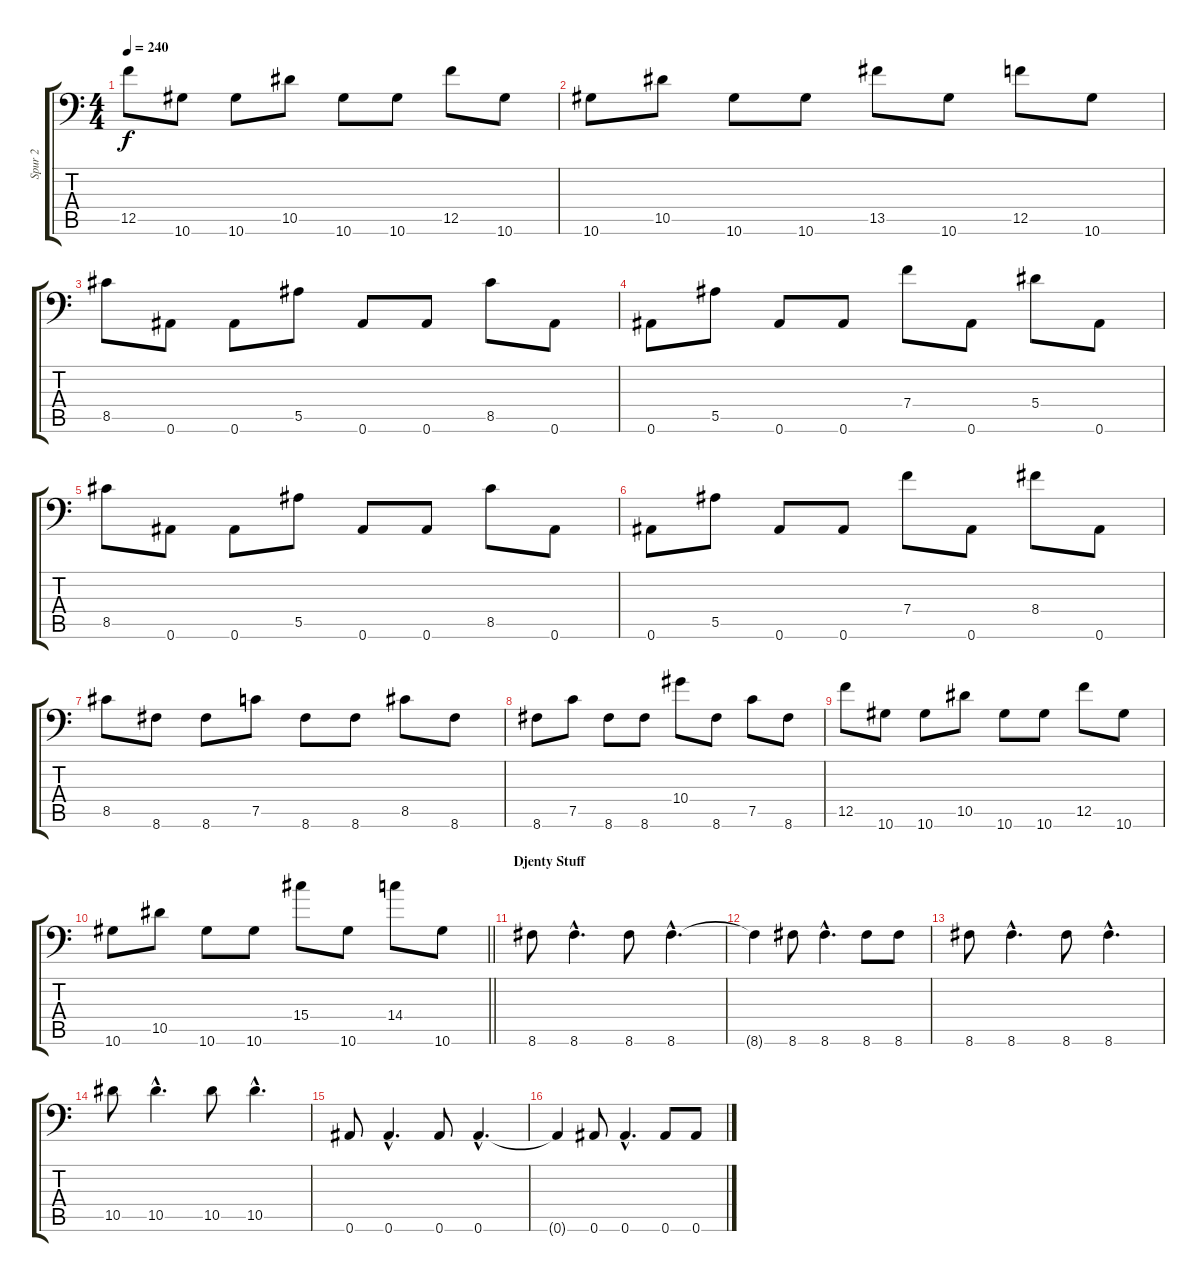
\track ("Spur 2" "Spur 2") {instrument overdrivenguitar}
\staff {score tabs}
\tuning (C4 G3 Eb3 Bb2 F2 Bb1) {hide}
\ts (4 4)
\tempo 240
\clef f4
\ks c
12.5.8{dy f} 10.6.8 10.6.8 10.5.8 10.6.8 10.6.8 12.5.8 10.6.8 |
10.6.8 10.5.8 10.6.8 10.6.8 13.5.8 10.6.8 12.5.8 10.6.8 |
8.5.8 0.6.8 0.6.8 5.5.8 0.6.8 0.6.8 8.5.8 0.6.8 |
0.6.8 5.5.8 0.6.8 0.6.8 7.4.8 0.6.8 5.4.8 0.6.8 |
8.5.8 0.6.8 0.6.8 5.5.8 0.6.8 0.6.8 8.5.8 0.6.8 |
0.6.8 5.5.8 0.6.8 0.6.8 7.4.8 0.6.8 8.4.8 0.6.8 |
8.5.8 8.6.8 8.6.8 7.5.8 8.6.8 8.6.8 8.5.8 8.6.8 |
8.6.8 7.5.8 8.6.8 8.6.8 10.4.8 8.6.8 7.5.8 8.6.8 |
12.5.8 10.6.8 10.6.8 10.5.8 10.6.8 10.6.8 12.5.8 10.6.8 |
\barLineRight lightlight
10.6.8 10.5.8 10.6.8 10.6.8 15.4.8 10.6.8 14.4.8 10.6.8 |
\section ("" "Djenty Stuff")
8.6.8 8.6{hac}.4{d} 8.6.8 8.6{hac}.4{d} |
8.6{t}.4 8.6.8 8.6{hac}.4{d} 8.6.8 8.6.8 |
8.6.8 8.6{hac}.4{d} 8.6.8 8.6{hac}.4{d} |
10.5.8 10.5{hac}.4{d} 10.5.8 10.5{hac}.4{d} |
0.6.8 0.6{hac}.4{d} 0.6.8 0.6{hac}.4{d} |
0.6{t}.4 0.6.8 0.6{hac}.4{d} 0.6.8 0.6.8
